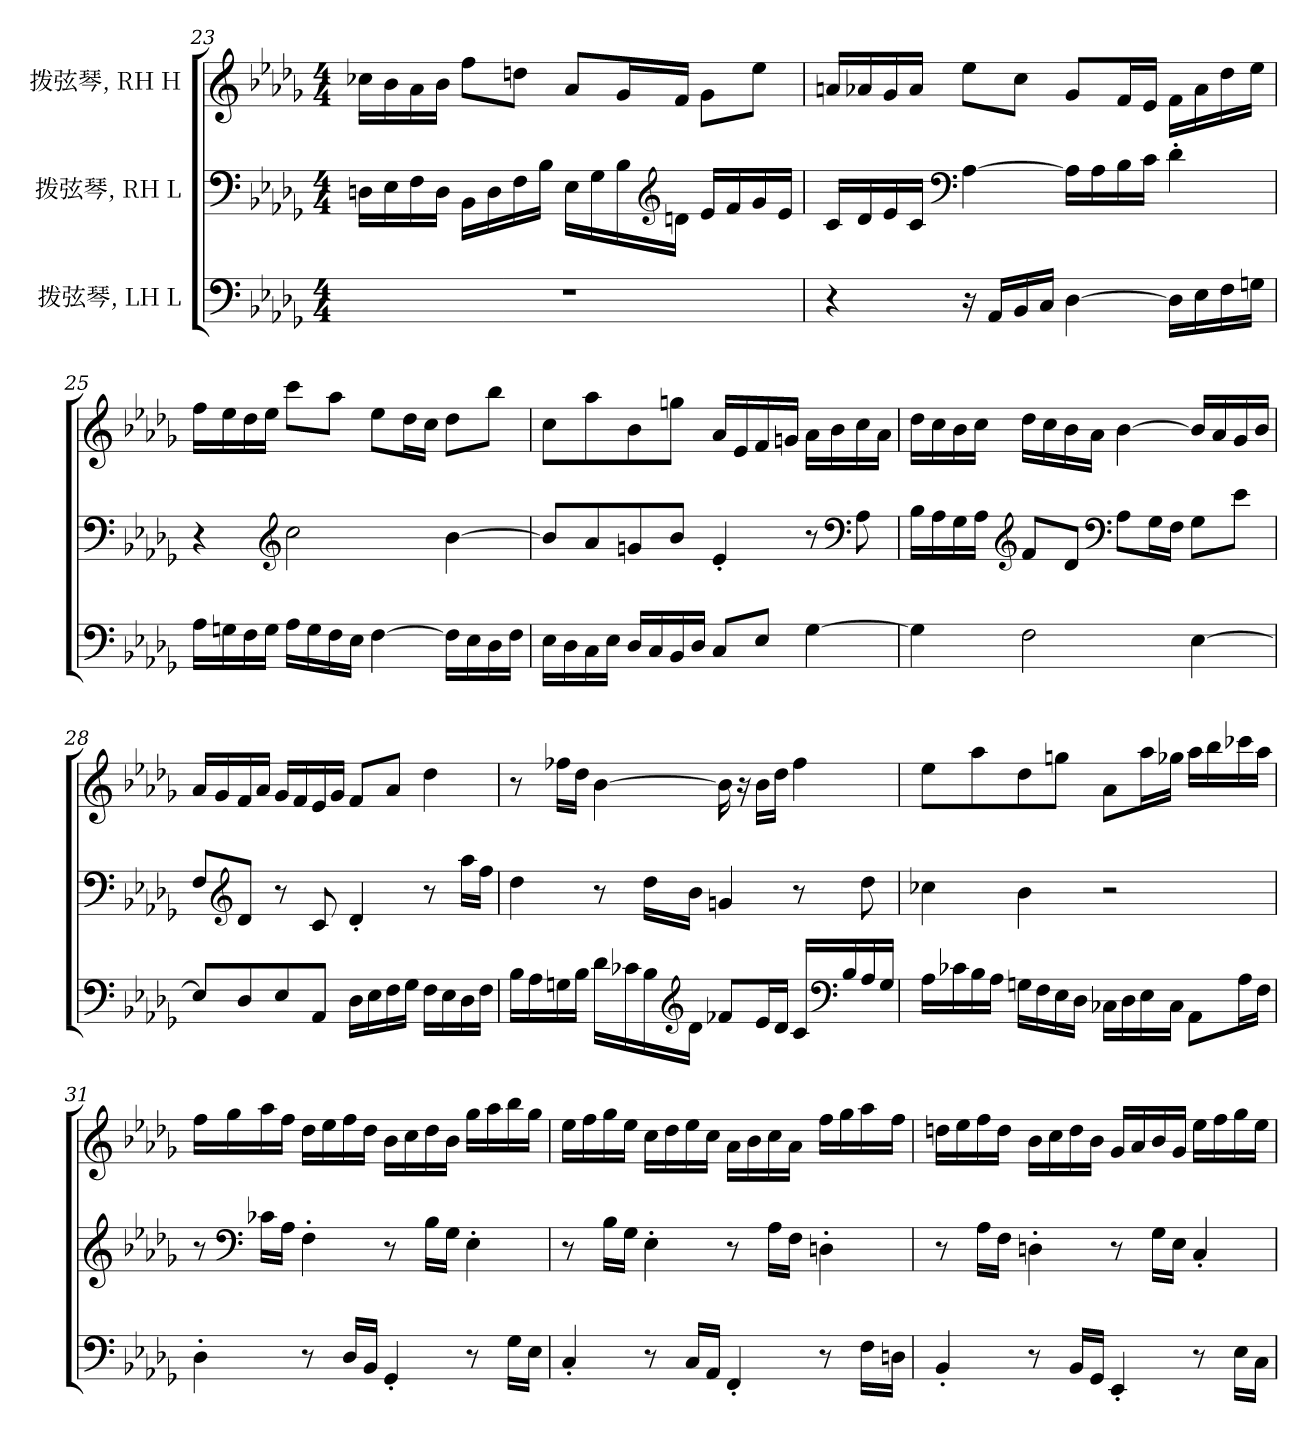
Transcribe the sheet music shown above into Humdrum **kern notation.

**kern	**kern	**kern
*part3	*part2	*part1
*staff3	*staff2	*staff1
*I"拨弦琴, LH L	*I"拨弦琴, RH L	*I"拨弦琴, RH H
!!LO:LB:g=z
*clefF4	*clefF4	*clefG2
*k[b-e-a-d-g-]	*k[b-e-a-d-g-]	*k[b-e-a-d-g-]
*M4/4	*M4/4	*M4/4
=23	=23	=23
1r	16Dn\LL	16cc-X\LL
.	16E-\	16b-\
.	16F\	16a-\
.	16D\JJ	16b-\JJ
.	16BB-\LL	8ff\L
.	16D\	.
.	16F\	8ddn\J
.	16B-\JJ	.
.	16E-\LL	8a-/L
.	16G-\	.
.	16B-\	16g-/L
*	*clefG2	*
.	16dn\JJ	16f/JJ
.	16e-/LL	8g-\L
.	16f/	.
.	16g-/	8ee-\J
.	16e-/JJ	.
=24	=24	=24
4r	16c/LL	16an/LL
.	16d-/	16a-X/
.	16e-/	16g-/
.	16c/JJ	16a-/JJ
*	*clefF4	*
16r	[4A-\	8ee-\L
16AA-/LL	.	.
16BB-/	.	8cc\J
16C/JJ	.	.
[4D-\	16A-\LL]	8g-/L
.	16A-\	.
.	16B-\	16f/L
.	16c\JJ	16e-/JJ
16D-\LL]	4d-'\	16f\LL
16E-\	.	16a-\
16F\	.	16dd-\
16Gn\JJ	.	16ee-\JJ
!!LO:PB:g=z
=25	=25	=25
16A-\LL	4r	16ff\LL
16Gn\	.	16ee-\
16F\	.	16dd-\
16G\JJ	.	16ee-\JJ
*	*clefG2	*
16A-\LL	2cc\	8ccc\L
16G\	.	.
16F\	.	8aa-\J
16E-\JJ	.	.
[4F\	.	8ee-\L
.	.	16dd-\L
.	.	16cc\JJ
16F\LL]	[4b-\	8dd-\L
16E-\	.	.
16D-\	.	8bb-\J
16F\JJ	.	.
=26	=26	=26
16E-\LL	8b-/L]	8cc\L
16D-\	.	.
16C\	8a-/	8aa-\
16E-\JJ	.	.
16D-/LL	8gn/	8b-\
16C/	.	.
16BB-/	8b-/J	8ggn\J
16D-/JJ	.	.
8C/L	4e-'/	16a-/LL
.	.	16e-/
8E-/J	.	16f/
.	.	16gn/JJ
[4G-\	8r	16a-\LL
.	.	16b-\
*	*clefF4	*
.	8A-\	16cc\
.	.	16a-\JJ
!!LO:LB:g=z
=27	=27	=27
4G-\]	16B-\LL	16dd-\LL
.	16A-\	16cc\
.	16G-\	16b-\
.	16A-\JJ	16cc\JJ
*	*clefG2	*
2F\	8f/L	16dd-\LL
.	.	16cc\
.	8d-/J	16b-\
.	.	16a-\JJ
*	*clefF4	*
.	8A-\L	[4b-\
.	16G-\L	.
.	16F\JJ	.
[4E-\	8G-\L	16b-/LL]
.	.	16a-/
.	8e-\J	16g-/
.	.	16b-/JJ
=28	=28	=28
8E-/L]	8F/L	16a-/LL
.	.	16g-/
*	*clefG2	*
8D-/	8d-/J	16f/
.	.	16a-/JJ
8E-/	8r	16g-/LL
.	.	16f/
8AA-/J	8c/	16e-/
.	.	16g-/JJ
16D-\LL	4d-'/	8f/L
16E-\	.	.
16F\	.	8a-/J
16G-\JJ	.	.
16F\LL	8r	4dd-\
16E-\	.	.
16D-\	16aa-\LL	.
16F\JJ	16ff\JJ	.
!!LO:LB:g=z
=29	=29	=29
16B-\LL	4dd-\	8r
16A-\	.	.
16Gn\	.	16ff-X\LL
16B-\JJ	.	16dd-\JJ
16d-\LL	8r	[4b-\
16c-X\	.	.
16B-\	16dd-\LL	.
*clefG2	*	*
16d-\JJ	16b-\JJ	.
8f-X/L	4gn/	16b-\]
.	.	16r
16e-/L	.	16b-\LL
16d-/JJ	.	16dd-\JJ
16c-/LL	8r	4ff-\
*clefF4	*	*
16B-/	.	.
16A-/	8dd-\	.
16G/JJ	.	.
=30	=30	=30
16A-\LL	4cc-X\	8ee-\L
16c-X\	.	.
16B-\	.	8aa-\
16A-\JJ	.	.
16Gn\LL	4b-\	8dd-\
16F\	.	.
16E-\	.	8ggn\J
16D-\JJ	.	.
16C-X\LL	2r	8a-\L
16D-\	.	.
16E-\	.	16aa-\L
16C-\JJ	.	16gg-X\JJ
8AA-\L	.	16aa-\LL
.	.	16bb-\
16A-\L	.	16ccc-X\
16F\JJ	.	16aa-\JJ
!!LO:LB:g=z
=31	=31	=31
4D-'\	8r	16ff\LL
.	.	16gg-\
*	*clefF4	*
.	16c-X\LL	16aa-\
.	16A-\JJ	16ff\JJ
8r	4F'\	16dd-\LL
.	.	16ee-\
16D-/LL	.	16ff\
16BB-/JJ	.	16dd-\JJ
4GG-'/	8r	16b-\LL
.	.	16cc\
.	16B-\LL	16dd-\
.	16G-\JJ	16b-\JJ
8r	4E-'\	16gg-\LL
.	.	16aa-\
16G-\LL	.	16bb-\
16E-\JJ	.	16gg-\JJ
=32	=32	=32
4C'/	8r	16ee-\LL
.	.	16ff\
.	16B-\LL	16gg-\
.	16G-\JJ	16ee-\JJ
8r	4E-'\	16cc\LL
.	.	16dd-\
16C/LL	.	16ee-\
16AA-/JJ	.	16cc\JJ
4FF'/	8r	16a-\LL
.	.	16b-\
.	16A-\LL	16cc\
.	16F\JJ	16a-\JJ
8r	4Dn'\	16ff\LL
.	.	16gg-\
16F\LL	.	16aa-\
16Dn\JJ	.	16ff\JJ
!!LO:PB:g=z
=33	=33	=33
4BB-'/	8r	16ddn\LL
.	.	16ee-\
.	16A-\LL	16ff\
.	16F\JJ	16dd\JJ
8r	4Dn'\	16b-\LL
.	.	16cc\
16BB-/LL	.	16dd\
16GG-/JJ	.	16b-\JJ
4EE-'/	8r	16g-/LL
.	.	16a-/
.	16G-\LL	16b-/
.	16E-\JJ	16g-/JJ
8r	4C'/	16ee-\LL
.	.	16ff\
16E-\LL	.	16gg-\
16C\JJ	.	16ee-\JJ
=	=	=
*-	*-	*-
